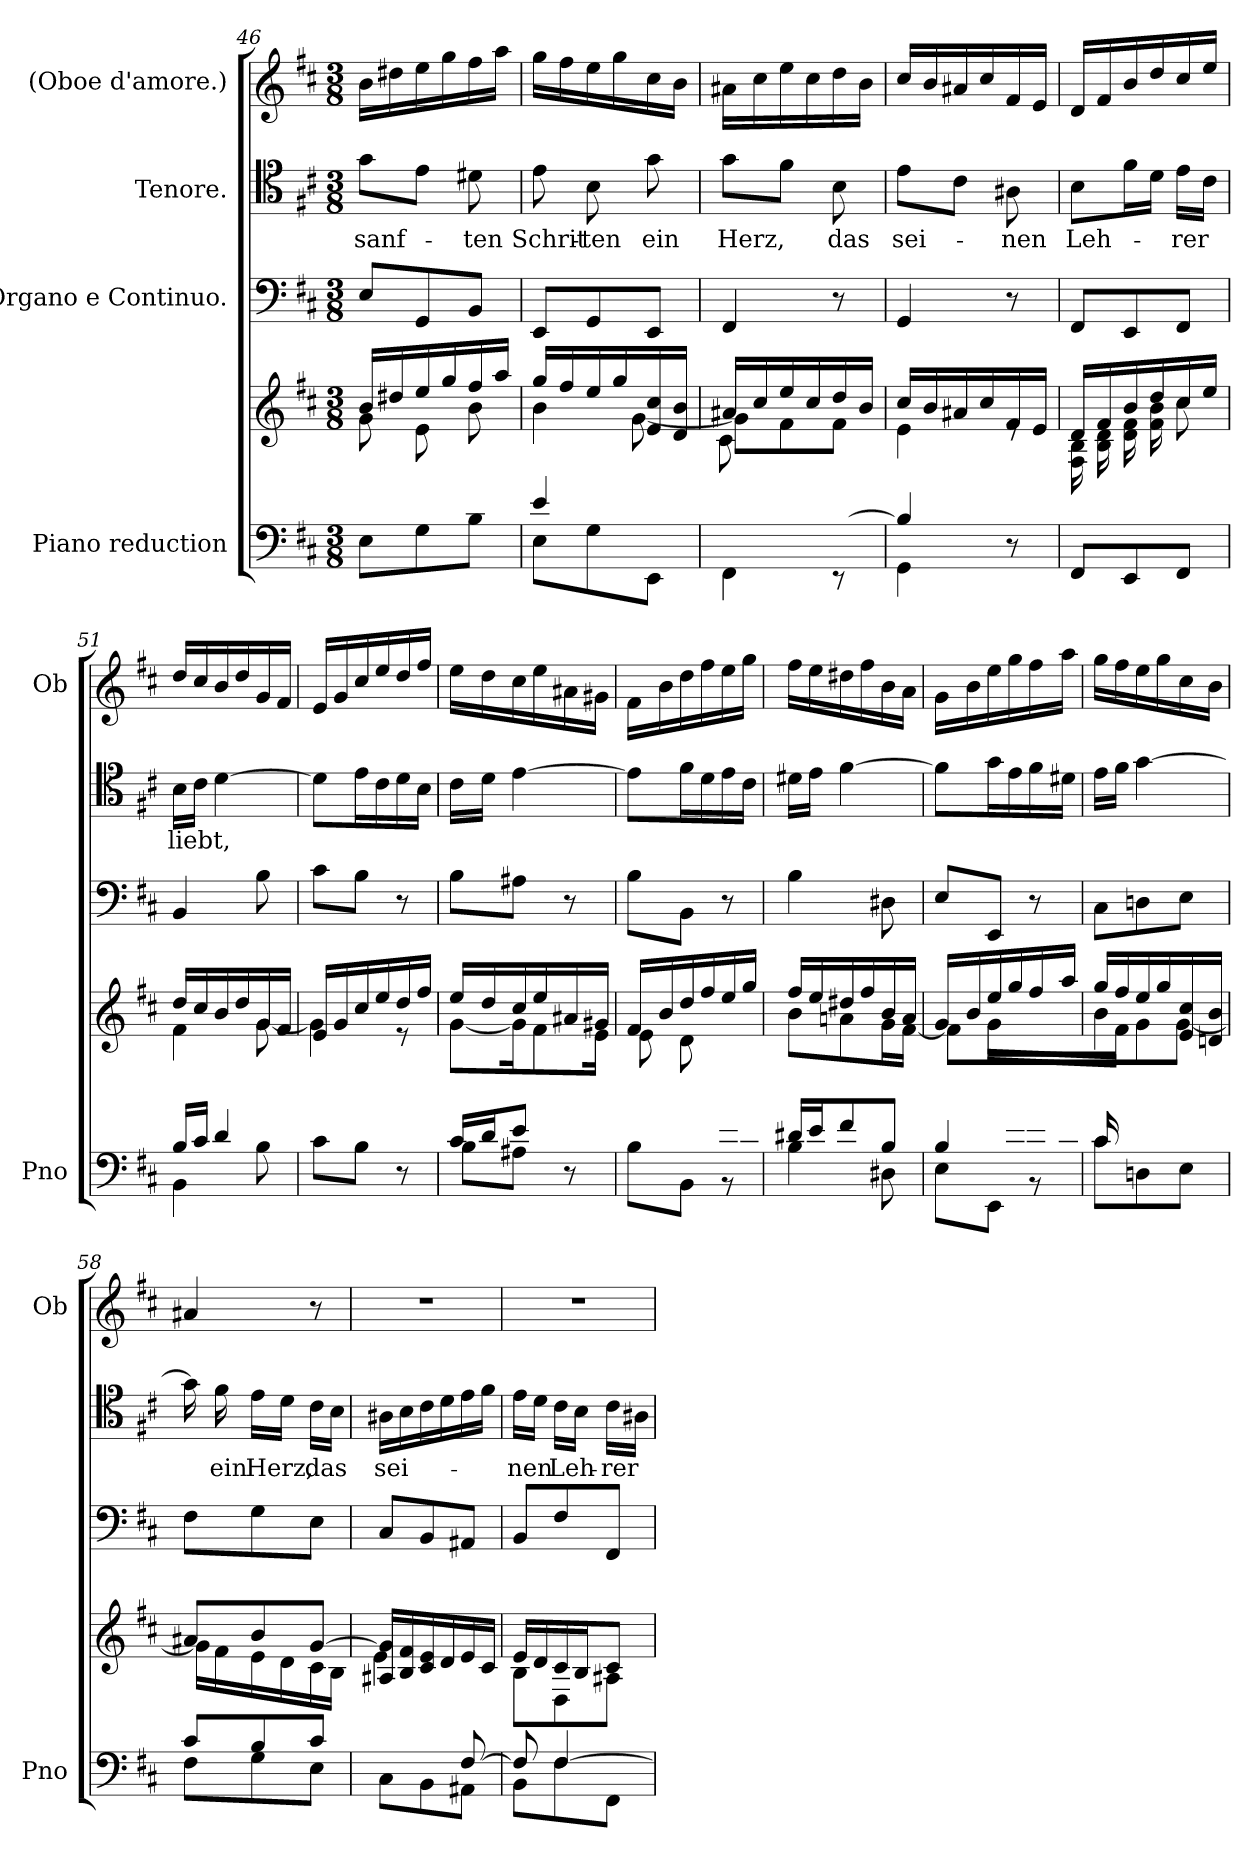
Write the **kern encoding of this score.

**kern	**kern	**kern	**kern	**text	**kern
*part4	*part4	*part3	*part2	*part2	*part1
*staff5	*staff4	*staff3	*staff2	*staff2	*staff1
*I"Piano reduction	*	*I"Organo e  Continuo.	*I"Tenore.	*	*I"(Oboe d'amore.)
*I'Pno	*	*	*	*	*I'Ob
*clefF4	*clefG2	*clefF4	*clefC4	*	*clefG2
*k[f#c#]	*k[f#c#]	*k[f#c#]	*k[f#c#]	*	*k[f#c#]
*D:	*D:	*D:	*D:	*	*D:
*M3/8	*M3/8	*M3/8	*M3/8	*	*M3/8
=46	=46	=46	=46	=46	=46
*^	*^	*	*	*	*
*	*	*	*^	*	*	*	*
!	!	!	!	!	!	!	!LO:LY:b	!
4ryy	8E\L	16b/LL	8g\L	4ryy	8E/L	8g\L	sanf-	16b\LL
.	.	16dd#X/	.	.	.	.	.	16dd#X\
.	8G\	16ee/	8e\	.	8GG/	8e\J	.	16ee\
.	.	16gg/	.	.	.	.	.	16gg\
!	!	!	!	!	!	!	!LO:LY:b	!
8d#X/J	8B\J	16ff#/	8ryy	8b\	8BB/J	8d#X\	ten	16ff#\
.	.	16aa/JJ	.	.	.	.	.	16aa\JJ
*	*	*	*v	*v	*	*	*	*
!!LO:LB:g=z
=47	=47	=47	=47	=47	=47	=47	=47
!	!	!	!	!	!	!LO:LY:b	!
4e/	8E\L	16gg/LL	4b\	8EE/L	8e\	Schrit-	16gg\LL
.	.	16ff#/	.	.	.	.	16ff#\
!	!	!	!	!	!	!LO:LY:b	!
.	8G\	16ee/	.	8GG/	8B\	ten	16ee\
.	.	16gg/	.	.	.	.	16gg\
!	!	!	!	!	!	!LO:LY:b	!
8ryy	8EE\J	16e/ 16cc#/	[8g\	8EE/J	8g\	ein	16cc#\
.	.	16d/ 16b/JJ	.	.	.	.	16b\JJ
=48	=48	=48	=48	=48	=48	=48	=48
*	*	*	*^	*	*	*	*
!	!	!	!	!	!	!	!LO:LY:b	!
8ryy	4FF#\	16a#X/LL	8g\L]	8c#\L	4FF#/	8g\L	Herz,	16a#X\LL
.	.	16cc#/	.	.	.	.	.	16cc#\
8A#X/	.	16ee/	8f#\	4ryy	.	8f#\J	.	16ee\
.	.	16cc#/	.	.	.	.	.	16cc#\
!	!	!	!	!	!	!	!LO:LY:b	!
[8B/J	8r	16dd/	8f#\J	.	8r	8B\	das	16dd\
.	.	16b/JJ	.	.	.	.	.	16b\JJ
*	*	*	*v	*v	*	*	*	*
=49	=49	=49	=49	=49	=49	=49	=49
!	!	!	!	!	!	!LO:LY:b	!
4B/]	4GG\	16cc#/LL	4e\	4GG/	8e\L	sei-	16cc#/LL
.	.	16b/	.	.	.	.	16b/
.	.	16a#X/	.	.	8c#\J	.	16a#X/
.	.	16cc#/	.	.	.	.	16cc#/
!	!	!	!	!	!	!LO:LY:b	!
8r	8ryy	16f#/	8re	8r	8A#X\	-nen	16f#/
.	.	16e/JJ	.	.	.	.	16e/JJ
=50	=50	=50	=50	=50	=50	=50	=50
*	*	*	*^	*	*	*	*
!	!	!	!	!	!	!	!LO:LY:b	!
4ryy	8FF#/L	16d/LL	16F#\ 16B\LL	4ryy	8FF#/L	8B\L	Leh-	16d/LL
.	.	16f#/	16B\ 16d\	.	.	.	.	16f#/
.	8EE/	16b/	16d\ 16f#\	.	8EE/	16f#\L	.	16b/
.	.	16dd/	16f#\ 16b\J	.	.	16d\JJ	.	16dd/
!	!	!	!	!	!	!	!LO:LY:b	!
8A#X/J	8FF#/J	16cc#/	8ryy	8cc#\	8FF#/J	16e\LL	-rer	16cc#/
.	.	16ee/JJ	.	.	.	16c#\JJ	.	16ee/JJ
*	*	*	*v	*v	*	*	*	*
=51	=51	=51	=51	=51	=51	=51	=51
!	!	!	!	!	!	!LO:LY:b	!
16B/LL	4BB\	16dd/LL	4f#\	4BB/	16B\LL	liebt,	16dd/LL
16c#/JJ	.	16cc#/	.	.	16c#\JJ	.	16cc#/
4d/	.	16b/	.	.	[4d\	.	16b/
.	.	16dd/	.	.	.	.	16dd/
.	8B\	16g/	[8g\	8B\	.	.	16g/
.	.	16f#/JJ	.	.	.	.	16f#/JJ
*v	*v	*	*	*	*	*	*
=52	=52	=52	=52	=52	=52	=52
8c#\L	16e/LL	4g\]	8c#\L	8d\L]	.	16e/LL
.	16g/	.	.	.	.	16g/
8B\J	16cc#/	.	8B\J	16e\L	.	16cc#/
.	16ee/	.	.	16c#\	.	16ee/
8r	16dd/	8r	8r	16d\	.	16dd/
.	16ff#/JJ	.	.	16B\JJ	.	16ff#/JJ
=53	=53	=53	=53	=53	=53	=53
*^	*	*	*	*	*	*
16c#/LL	8B\L	16ee/LL	[8g\L	8B\L	16c#\LL	.	16ee\LL
16d/J	.	16dd/	.	.	16d\JJ	.	16dd\
8e/J	8A#X\J	16cc#/	16g\K]	8A#X\J	[4e\	.	16cc#\
.	.	16ee/	8f#\	.	.	.	16ee\
8r	8ryy	16a#X/	.	8r	.	.	16a#X\
.	.	16g#X/JJ	16e\Jk	.	.	.	16g#X\JJ
=54	=54	=54	=54	=54	=54	=54	=54
4ryy	8B\L	16f#/LL	8e\L	8B\L	8e\L]	.	16f#\LL
.	.	16b/	.	.	.	.	16b\
.	8BB\J	16dd/	8d\	8BB\J	16f#\L	.	16dd\
.	.	16ff#/	.	.	16d\	.	16ff#\
16e/L	8r	16ee/	8ryy	8r	16e\	.	16ee\
16c#/JJ	.	16gg/JJ	.	.	16c#\JJ	.	16gg\JJ
=55	=55	=55	=55	=55	=55	=55	=55
16d#X/LL	4B\	16ff#/LL	8b\L	4B\	16d#X\LL	.	16ff#\LL
16e/J	.	16ee/	.	.	16e\JJ	.	16ee\
8f#/	.	16dd#X/	8an\	.	[4f#\	.	16dd#X\
.	.	16ff#/	.	.	.	.	16ff#\
8B/J	8D#X\	16b/	16g\L	8D#X\	.	.	16b\
.	.	16a/JJ	[16f#\JJ	.	.	.	16a\JJ
!!LO:PB:g=z
=56	=56	=56	=56	=56	=56	=56	=56
*	*^	*	*	*	*	*	*
8.ryy	4B/	8E\L	16g/LL	8f#\L]	8E/L	8f#\L]	.	16g\LL
.	.	.	16b/	.	.	.	.	16b\
.	.	8EE\J	16ee/	16g\L	8EE/J	16g\L	.	16ee\
16e/	.	.	16gg/	8.ryy	.	16e\	.	16gg\
16f#/	8r	8ryy	16ff#/	.	8r	16f#\	.	16ff#\
16d#X/JJ	.	.	16aa/JJ	.	.	16d#X\JJ	.	16aa\JJ
=57	=57	=57	=57	=57	=57	=57	=57	=57
*	*	*	*	*^	*	*	*	*
16c#/LL	4ryy	8c#\L	16gg/LL	16ryy	4b\	8C#\L	16e\LL	.	16gg\LL
4ryy	.	.	16ff#/	16f#\J	.	.	16f#\JJ	.	16ff#\
.	.	8Dn\	16ee/	8g\	.	8Dn\	[4g\	.	16ee\
.	.	.	16gg/	.	.	.	.	.	16gg\
.	8ryy	8E\J	16e/ 16cc#/	[8g\J	8ryy	8E\J	.	.	16cc#\
16ryy	.	.	16dn/ 16b/JJ	.	.	.	.	.	16b\JJ
*	*v	*v	*	*	*	*	*	*	*
*	*	*	*v	*v	*	*	*	*
=58	=58	=58	=58	=58	=58	=58	=58
8c#/L	8F#\L	8a#X/L	16g\LL]	8F#\L	16g\]	.	4a#X/
!	!	!	!	!	!	!LO:LY:b	!
.	.	.	16f#\	.	16f#\	ein	.
!	!	!	!	!	!	!LO:LY:b	!
8B/	8G\	8b/	16e\	8G\	16e\LL	Herz,	.
.	.	.	16d\	.	16d\JJ	.	.
!	!	!	!	!	!	!LO:LY:b	!
8c#/J	8E\J	[8g/J	16c#\	8E\J	16c#\LL	das	8r
.	.	.	16B\JJ	.	16B\JJ	.	.
=59	=59	=59	=59	=59	=59	=59	=59
!	!	!	!	!	!	!LO:LY:b	!
4ryy	8C#\L	16A#X/ 16g/]LL	4e\	8C#/L	16A#X\LL	sei-	4.r
.	.	16B/ 16f#/	.	.	16B\	.	.
.	8BB\	16c#/ 16e/	.	8BB/	16c#\	.	.
.	.	16d/	.	.	16d\	.	.
[8F#/	8AA#X\J	16e/	8ryy	8AA#X/J	16e\	.	.
.	.	16c#/JJ	.	.	16f#\JJ	.	.
=60	=60	=60	=60	=60	=60	=60	=60
!	!	!	!	!	!	!LO:LY:b	!
8F#/]	8BB\L	16e/LL	8B\L	8BB/L	16e\LL	nen	4.r
.	.	16d/	.	.	16d\JJ	.	.
!	!	!	!	!	!	!LO:LY:b	!
[4F#/	8F#\	16c#/	8D\	8F#/	16c#\LL	Leh-	.
.	.	16B/J	.	.	16B\JJ	.	.
!	!	!	!	!	!	!LO:LY:b	!
.	8FF#\J	8c#/J	8A#X\J	8FF#/J	16c#\LL	-rer	.
.	.	.	.	.	16A#X\JJ	.	.
*v	*v	*	*	*	*	*	*
*	*v	*v	*	*	*	*
=	=	=	=	=	=
*-	*-	*-	*-	*-	*-
